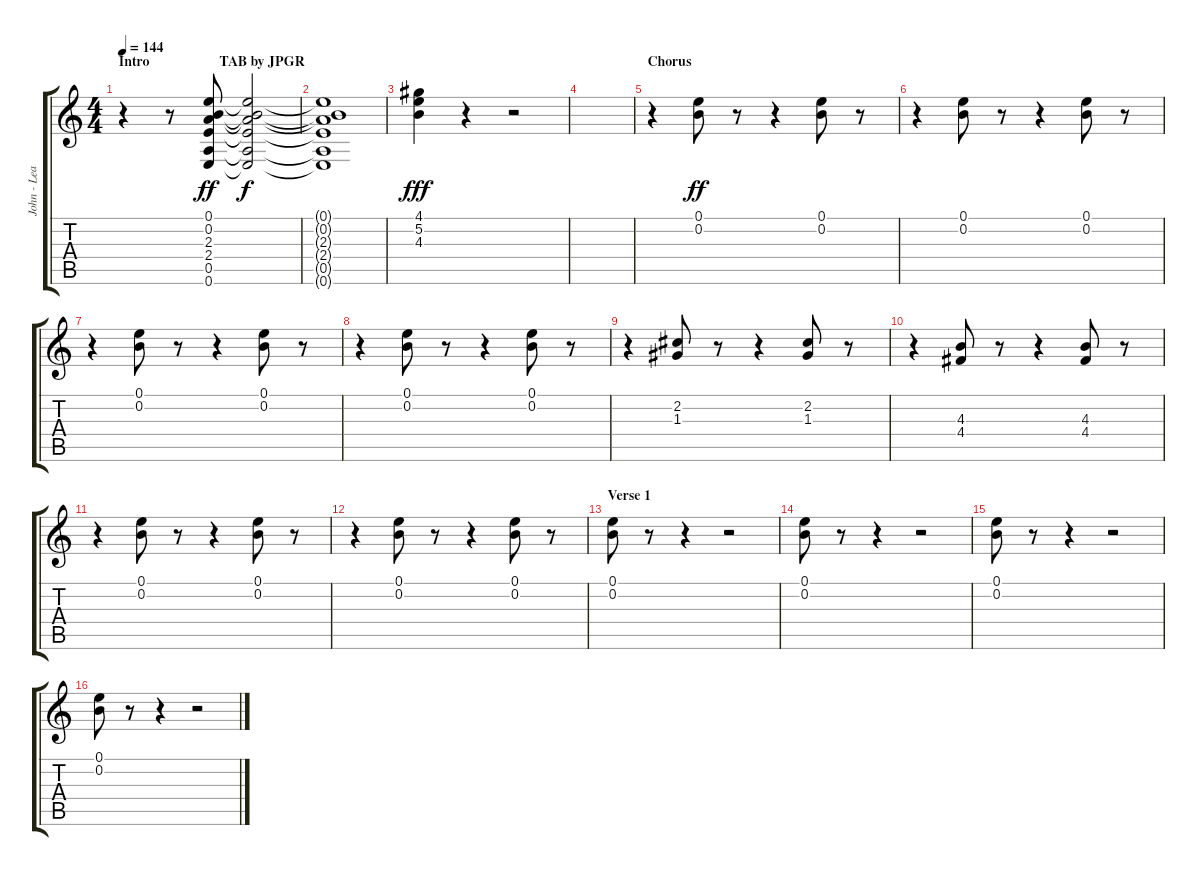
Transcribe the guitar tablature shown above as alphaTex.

\track ("John - Lead" "John - Lea") {instrument overdrivenguitar}
\staff {score tabs}
\tuning (E4 B3 G3 D3 A2 E2) {hide}
\ts (4 4)
\section ("" "Intro                    TAB by JPGR")
\tempo 144
\clef g2
\ks c
r.4{dy ff instrument overdrivenguitar} r.8 (0.1 0.2 2.3 2.4 0.5 0.6).8 (0.1{t} 0.2{t} 2.3{t} 2.4{t} 0.5{t} 0.6{t}).2{dy f} |
(0.1{t} 0.2{t} 2.3{t} 2.4{t} 0.5{t} 0.6{t}).1 |
(4.1 5.2 4.3).4{dy fff instrument brightacousticpiano} r.4 r.2 |
|
\section ("" "Chorus")
r.4{volume 11 instrument overdrivenguitar} (0.1 0.2).8{dy ff} r.8 r.4 (0.1 0.2).8 r.8 |
r.4 (0.1 0.2).8 r.8 r.4 (0.1 0.2).8 r.8 |
r.4 (0.1 0.2).8 r.8 r.4 (0.1 0.2).8 r.8 |
r.4 (0.1 0.2).8 r.8 r.4 (0.1 0.2).8 r.8 |
r.4 (2.2 1.3).8 r.8 r.4 (2.2 1.3).8 r.8 |
r.4 (4.3 4.4).8 r.8 r.4 (4.3 4.4).8 r.8 |
r.4 (0.1 0.2).8 r.8 r.4 (0.1 0.2).8 r.8 |
r.4 (0.1 0.2).8 r.8 r.4 (0.1 0.2).8 r.8 |
\section ("" "Verse 1")
(0.1 0.2).8 r.8 r.4 r.2 |
(0.1 0.2).8 r.8 r.4 r.2 |
(0.1 0.2).8 r.8 r.4 r.2 |
(0.1 0.2).8 r.8 r.4 r.2
